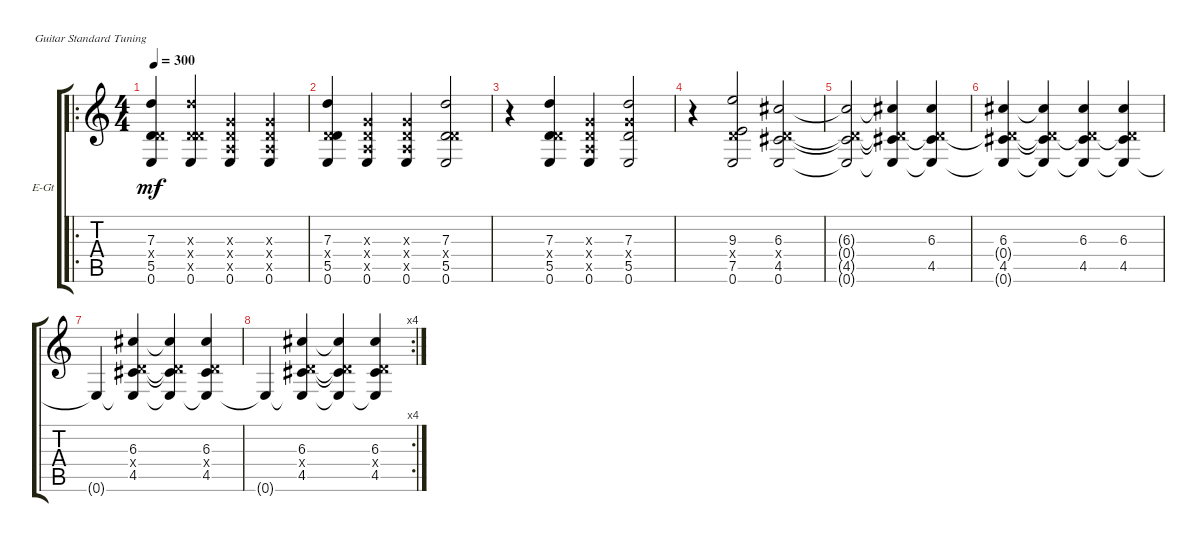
\defaultSystemsLayout 4
\bracketExtendMode groupsimilarinstruments
\firstSystemTrackNameOrientation horizontal
\otherSystemsTrackNameOrientation horizontal
\track ("Гитара 2" "E-Gt") {instrument distortionguitar}
\staff {score tabs}
\tuning (E4 B3 G3 D3 A2 E2)
\ro
\ts (4 4)
\tempo 300
\clef g2
\ks c
(5.5 7.3 0.4{x} 0.6).4{dy mf} (7.3{x} 5.5{x} 0.4{x} 0.6).4 (0.5{x} 0.4{x} 0.3{x} 0.6).4 (0.3{x} 0.4{x} 0.5{x} 0.6).4 |
(7.3 0.4{x} 5.5 0.6).4 (0.5{x} 0.4{x} 0.3{x} 0.6).4 (0.3{x} 0.4{x} 0.5{x} 0.6).4 (5.5 7.3 0.4{x} 0.6).2 |
r.4 (5.5 7.3 0.4{x} 0.6).4 (0.3{x} 0.5{x} 0.4{x} 0.6).4 (7.3 5.4{x} 5.5 0.6).2 |
r.4 (7.5 9.3 0.4{x} 0.6).2 (4.5 6.3 0.4{x} 0.6).2 |
(6.3{t} 4.5{t} 0.4{x t} 0.6{t}).2 (6.3{t} 0.4{x t} 4.5{t} 0.6{t}).4 (6.3 0.4{x t} 4.5 0.6{t}).4 |
(6.3 0.4{x t} 4.5 0.6{t}).4 (0.6{t} 0.4{x t} 6.3{t} 4.5{t}).4 (6.3 4.5 0.6{t} 0.4{x t}).4 (6.3 4.5 0.6{t} 0.4{x t}).4 |
0.6{t}.4 (6.3 4.5 0.4{x} 0.6{t}).4 (0.6{t} 6.3{t} 4.5{t} 0.4{x t}).4 (4.5 0.4{x} 0.6{t} 6.3).4 |
\rc 4
0.6{t}.4 (6.3 0.6{t} 4.5 0.4{x}).4 (0.6{t} 6.3{t} 4.5{t} 0.4{x t}).4 (0.6{t} 4.5 6.3 0.4{x}).4
